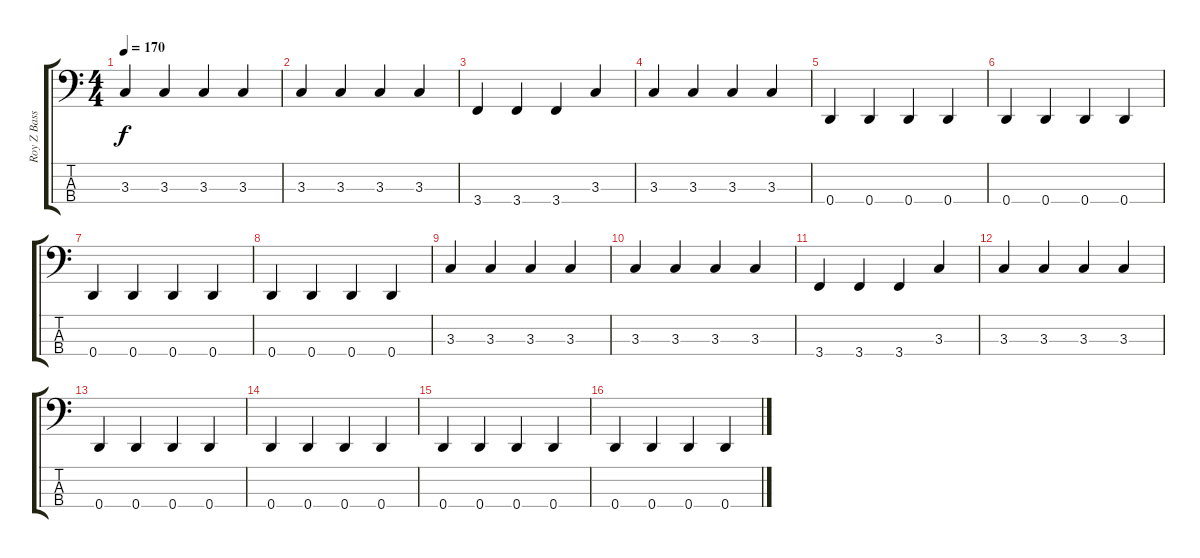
\track ("Roy Z Bass" "Roy Z Bass") {instrument electricbassfinger}
\staff {score tabs}
\tuning (G2 D2 A1 D1) {hide}
\ts (4 4)
\tempo 170
\clef f4
\ks c
3.3.4{dy f} 3.3.4 3.3.4 3.3.4 |
3.3.4 3.3.4 3.3.4 3.3.4 |
3.4.4 3.4.4 3.4.4 3.3.4 |
3.3.4 3.3.4 3.3.4 3.3.4 |
0.4.4 0.4.4 0.4.4 0.4.4 |
0.4.4 0.4.4 0.4.4 0.4.4 |
0.4.4 0.4.4 0.4.4 0.4.4 |
0.4.4 0.4.4 0.4.4 0.4.4 |
3.3.4 3.3.4 3.3.4 3.3.4 |
3.3.4 3.3.4 3.3.4 3.3.4 |
3.4.4 3.4.4 3.4.4 3.3.4 |
3.3.4 3.3.4 3.3.4 3.3.4 |
0.4.4 0.4.4 0.4.4 0.4.4 |
0.4.4 0.4.4 0.4.4 0.4.4 |
0.4.4 0.4.4 0.4.4 0.4.4 |
0.4.4 0.4.4 0.4.4 0.4.4
